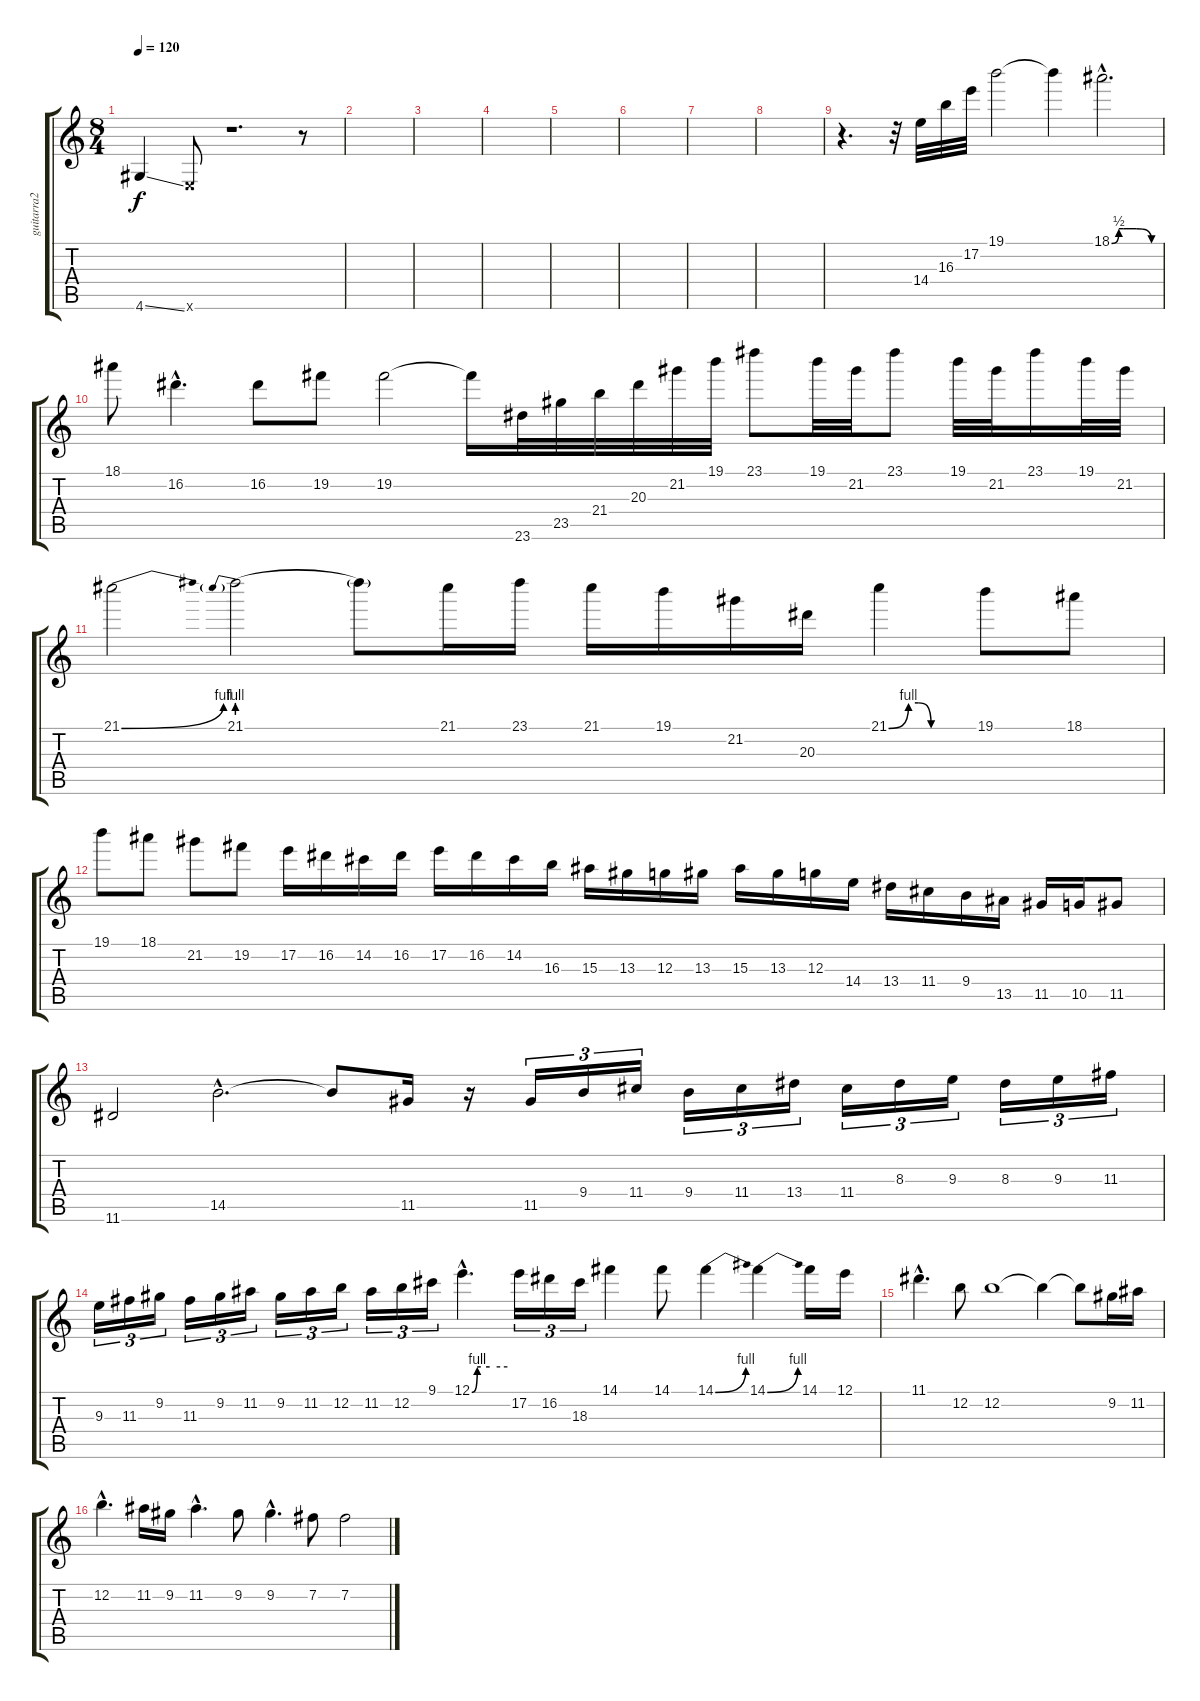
\track ("guitarra2" "guitarra2") {instrument distortionguitar}
\staff {score tabs}
\tuning (E4 B3 G3 D3 A2 E2) {hide}
\ts (8 4)
\tempo 120
\clef g2
\ks c
4.6{ss}.4{dy f volume 15} 0.6{x}.8 r.1{d} r.8 |
|
|
|
|
|
|
|
r.4{d} r.32 14.4.32 16.3.32 17.2.32 19.1.2 19.1{t}.4 18.1{be (custom 0 0 9 2 15 2 23 2 31 2 50 0 52 0 55 0 60 0) hac}.2{d} |
18.1.8 16.2{hac}.4{d} 16.2.8 19.2.8 19.2.2 19.2{t}.16 23.6.32 23.5.32 21.4.32 20.3.32 21.2.32 19.1.32 23.1.8 19.1.32 21.2.32 23.1.8 19.1.32 21.2.32 23.1.16 19.1.32 21.2.32 |
21.1{be (bend 0 0 60 4)}.2 21.1{be (prebend 0 4 60 4)}.2 21.1{t}.8 21.1.16 23.1.16 21.1.16 19.1.16 21.2.16 20.3.16 21.1{be (custom 0 0 14 4 21 4 30 0 60 0)}.4 19.1.8 18.1.8 |
19.1.8 18.1.8 21.2.8 19.2.8 17.2.16 16.2.16 14.2.16 16.2.16 17.2.16 16.2.16 14.2.16 16.3.16 15.3.16 13.3.16 12.3.16 13.3.16 15.3.16 13.3.16 12.3.16 14.4.16 13.4.16 11.4.16 9.4.16 13.5.16 11.5.16 10.5.16 11.5.8 |
11.6.2 14.5{hac}.2{d} 14.5{t}.8 11.5.16 r.16 11.5.16{tu (3 2)} 9.4.16{tu (3 2)} 11.4.16{tu (3 2)} 9.4.16{tu (3 2)} 11.4.16{tu (3 2)} 13.4.16{tu (3 2)} 11.4.16{tu (3 2)} 8.3.16{tu (3 2)} 9.3.16{tu (3 2)} 8.3.16{tu (3 2)} 9.3.16{tu (3 2)} 11.3.16{tu (3 2)} |
9.3.16{tu (3 2)} 11.3.16{tu (3 2)} 9.2.16{tu (3 2)} 11.3.16{tu (3 2)} 9.2.16{tu (3 2)} 11.2.16{tu (3 2)} 9.2.16{tu (3 2)} 11.2.16{tu (3 2)} 12.2.16{tu (3 2)} 11.2.16{tu (3 2)} 12.2.16{tu (3 2)} 9.1.16{tu (3 2)} 12.1{be (custom 0 0 9 4 15 4 30 4 60 4) hac}.4{d} 17.2.16{tu (3 2)} 16.2.16{tu (3 2)} 18.3.16{tu (3 2)} 14.1.4 14.1.8 14.1{be (bend 0 0 60 4)}.4 14.1{be (bend 0 0 60 4)}.4 14.1.16 12.1.16 |
11.1{hac}.4{d volume 11} 12.2.8 12.2.1 12.2{t}.4 12.2{t}.8 9.2.16{volume 13} 11.2.16 |
12.2{hac}.4{d} 11.2.16 9.2.16 11.2{hac}.4{d} 9.2.8 9.2{hac}.4{d} 7.2.8 7.2.2{volume 4}
